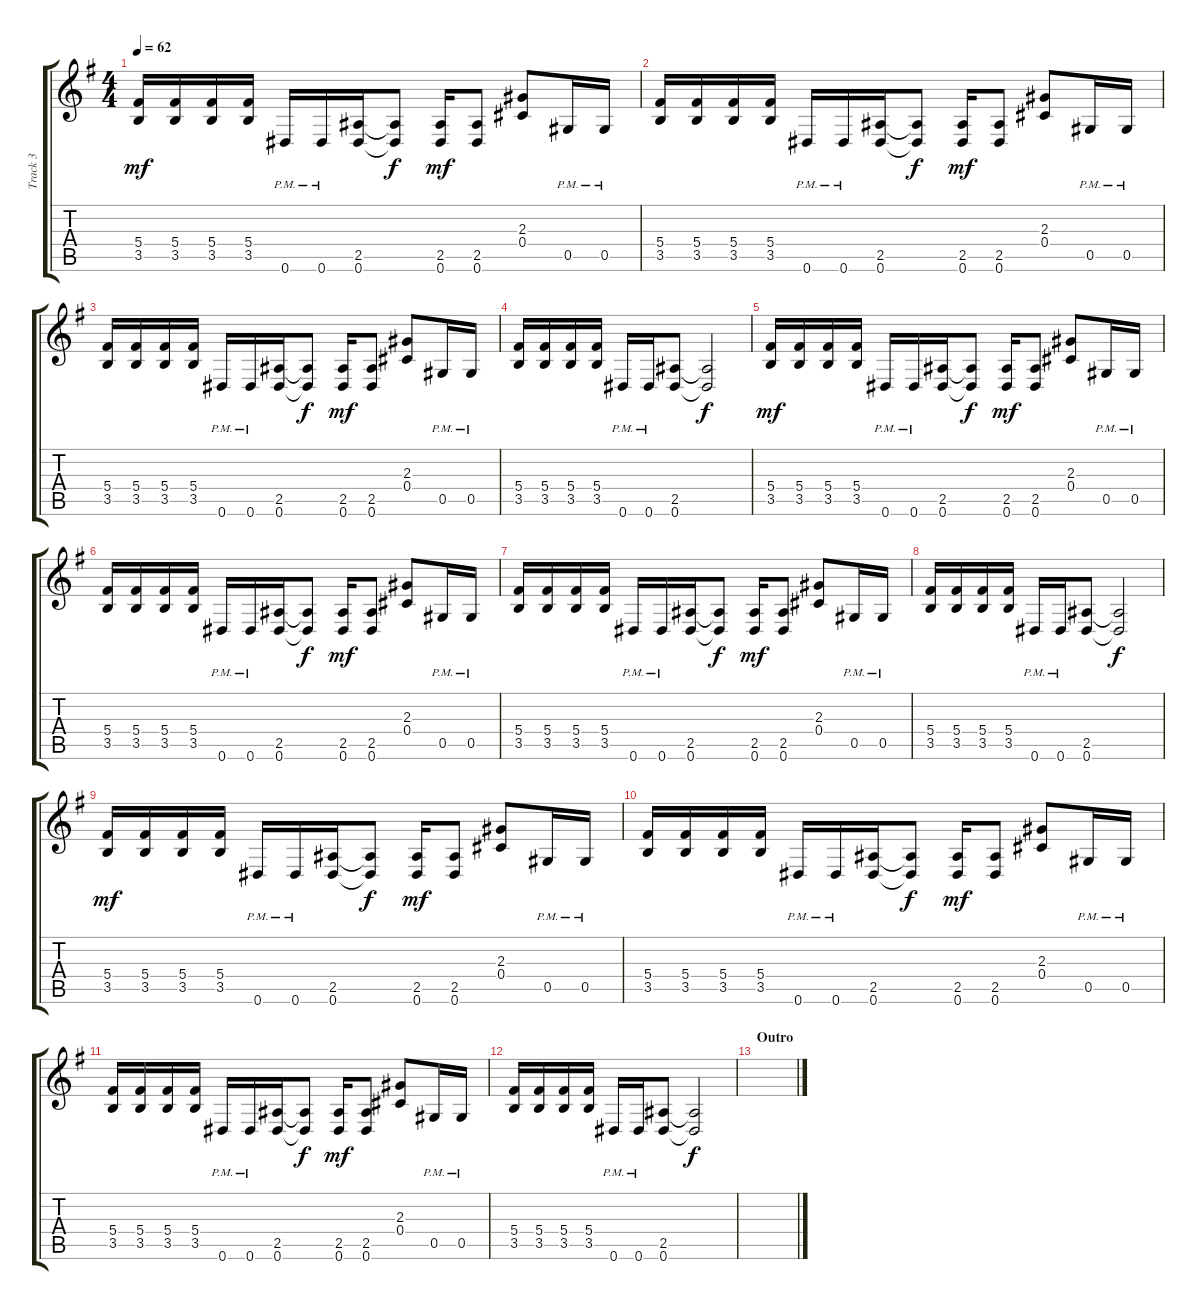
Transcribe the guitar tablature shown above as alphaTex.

\track ("Track 3" "Track 3") {instrument electricguitarclean}
\staff {score tabs}
\tuning (Eb4 Bb3 Gb3 Db3 Ab2 Eb2) {hide}
\ts (4 4)
\tempo 62
\clef g2
\ks g
(5.4 3.5).16{dy mf} (5.4 3.5).16 (5.4 3.5).16 (5.4 3.5).16 0.6{pm}.16 0.6{pm}.16 (2.5 0.6).16 (2.5{t} 0.6{t}).8{dy f} (2.5 0.6).16{dy mf} (2.5 0.6).8 (2.3 0.4).8 0.5{pm}.16 0.5{pm}.16 |
(5.4 3.5).16 (5.4 3.5).16 (5.4 3.5).16 (5.4 3.5).16 0.6{pm}.16 0.6{pm}.16 (2.5 0.6).16 (2.5{t} 0.6{t}).8{dy f} (2.5 0.6).16{dy mf} (2.5 0.6).8 (2.3 0.4).8 0.5{pm}.16 0.5{pm}.16 |
(5.4 3.5).16 (5.4 3.5).16 (5.4 3.5).16 (5.4 3.5).16 0.6{pm}.16 0.6{pm}.16 (2.5 0.6).16 (2.5{t} 0.6{t}).8{dy f} (2.5 0.6).16{dy mf} (2.5 0.6).8 (2.3 0.4).8 0.5{pm}.16 0.5{pm}.16 |
(5.4 3.5).16 (5.4 3.5).16 (5.4 3.5).16 (5.4 3.5).16 0.6{pm}.16 0.6{pm}.16 (2.5 0.6).8 (2.5{t} 0.6{t}).2{dy f} |
(5.4 3.5).16{dy mf} (5.4 3.5).16 (5.4 3.5).16 (5.4 3.5).16 0.6{pm}.16 0.6{pm}.16 (2.5 0.6).16 (2.5{t} 0.6{t}).8{dy f} (2.5 0.6).16{dy mf} (2.5 0.6).8 (2.3 0.4).8 0.5{pm}.16 0.5{pm}.16 |
(5.4 3.5).16 (5.4 3.5).16 (5.4 3.5).16 (5.4 3.5).16 0.6{pm}.16 0.6{pm}.16 (2.5 0.6).16 (2.5{t} 0.6{t}).8{dy f} (2.5 0.6).16{dy mf} (2.5 0.6).8 (2.3 0.4).8 0.5{pm}.16 0.5{pm}.16 |
(5.4 3.5).16 (5.4 3.5).16 (5.4 3.5).16 (5.4 3.5).16 0.6{pm}.16 0.6{pm}.16 (2.5 0.6).16 (2.5{t} 0.6{t}).8{dy f} (2.5 0.6).16{dy mf} (2.5 0.6).8 (2.3 0.4).8 0.5{pm}.16 0.5{pm}.16 |
(5.4 3.5).16 (5.4 3.5).16 (5.4 3.5).16 (5.4 3.5).16 0.6{pm}.16 0.6{pm}.16 (2.5 0.6).8 (2.5{t} 0.6{t}).2{dy f} |
(5.4 3.5).16{dy mf} (5.4 3.5).16 (5.4 3.5).16 (5.4 3.5).16 0.6{pm}.16 0.6{pm}.16 (2.5 0.6).16 (2.5{t} 0.6{t}).8{dy f} (2.5 0.6).16{dy mf} (2.5 0.6).8 (2.3 0.4).8 0.5{pm}.16 0.5{pm}.16 |
(5.4 3.5).16 (5.4 3.5).16 (5.4 3.5).16 (5.4 3.5).16 0.6{pm}.16 0.6{pm}.16 (2.5 0.6).16 (2.5{t} 0.6{t}).8{dy f} (2.5 0.6).16{dy mf} (2.5 0.6).8 (2.3 0.4).8 0.5{pm}.16 0.5{pm}.16 |
(5.4 3.5).16 (5.4 3.5).16 (5.4 3.5).16 (5.4 3.5).16 0.6{pm}.16 0.6{pm}.16 (2.5 0.6).16 (2.5{t} 0.6{t}).8{dy f} (2.5 0.6).16{dy mf} (2.5 0.6).8 (2.3 0.4).8 0.5{pm}.16 0.5{pm}.16 |
(5.4 3.5).16 (5.4 3.5).16 (5.4 3.5).16 (5.4 3.5).16 0.6{pm}.16 0.6{pm}.16 (2.5 0.6).8 (2.5{t} 0.6{t}).2{dy f} |
\section ("" "Outro")
